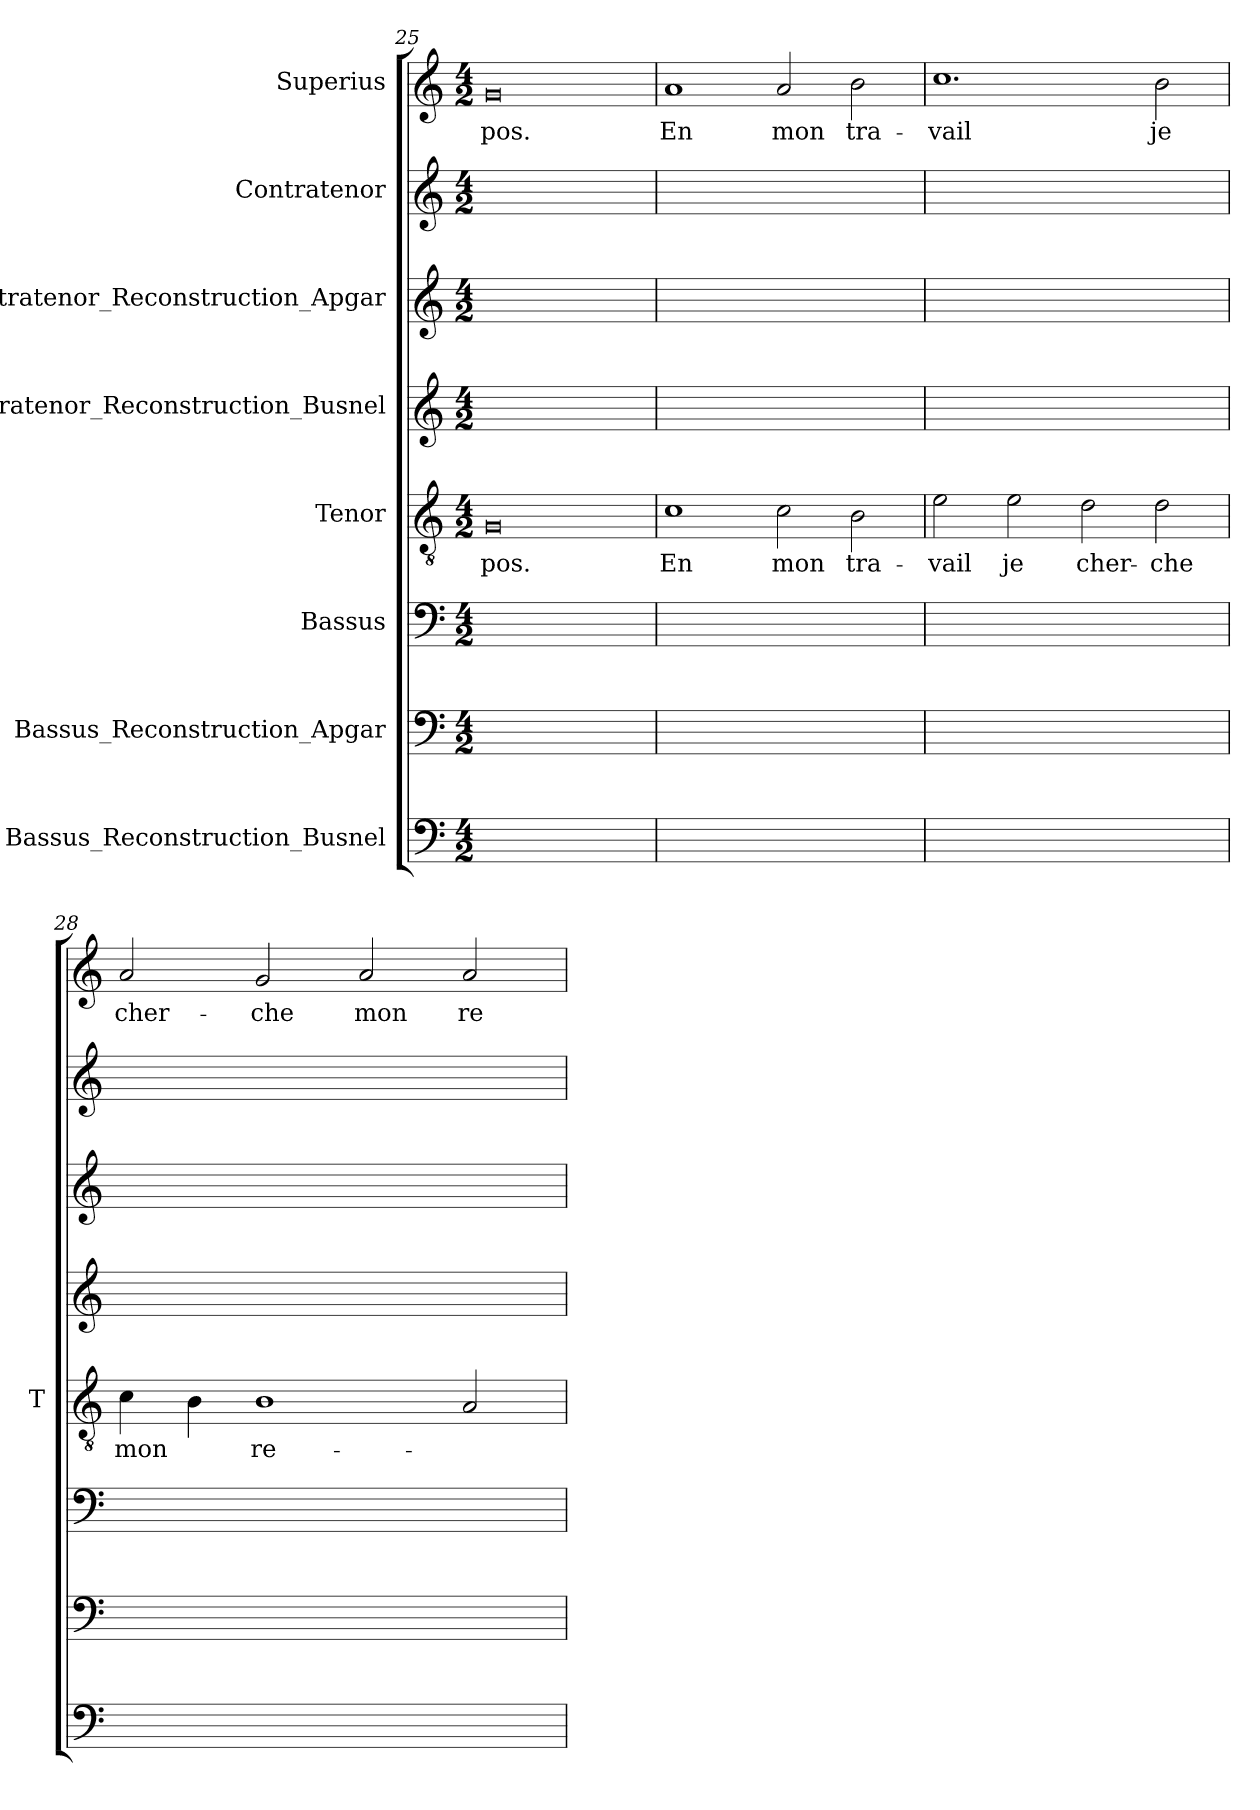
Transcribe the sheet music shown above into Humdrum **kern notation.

**kern	**kern	**kern	**kern	**text	**kern	**kern	**kern	**kern	**text
*part8	*part7	*part6	*part5	*part5	*part4	*part3	*part2	*part1	*part1
*staff8	*staff7	*staff6	*staff5	*staff5	*staff4	*staff3	*staff2	*staff1	*staff1
*I"Bassus_Reconstruction_Busnel	*I"Bassus_Reconstruction_Apgar	*I"Bassus	*I"Tenor	*	*I"Contratenor_Reconstruction_Busnel	*I"Contratenor_Reconstruction_Apgar	*I"Contratenor	*I"Superius	*
*	*	*	*I'T	*	*	*	*	*	*
*clefF4	*clefF4	*clefF4	*clefGv2	*	*clefG2	*clefG2	*clefG2	*clefG2	*
*k[]	*k[]	*k[]	*k[]	*	*k[]	*k[]	*k[]	*k[]	*
*M4/2	*M4/2	*M4/2	*M4/2	*	*M4/2	*M4/2	*M4/2	*M4/2	*
=25	=25	=25	=25	=25	=25	=25	=25	=25	=25
0ryy	0ryy	0ryy	0G	-pos.	0ryy	0ryy	0ryy	0g	-pos.
=26	=26	=26	=26	=26	=26	=26	=26	=26	=26
0ryy	0ryy	0ryy	1c	-En	0ryy	0ryy	0ryy	1a	-En
.	.	.	2c	-mon	.	.	.	2a	-mon
.	.	.	2B	tra-	.	.	.	2b	tra-
=27	=27	=27	=27	=27	=27	=27	=27	=27	=27
0ryy	0ryy	0ryy	2e	-vail	0ryy	0ryy	0ryy	1.cc	-vail
.	.	.	2e	-je	.	.	.	.	.
.	.	.	2d	cher-	.	.	.	.	.
.	.	.	2d	-che	.	.	.	2b	-je
=28	=28	=28	=28	=28	=28	=28	=28	=28	=28
0ryy	0ryy	0ryy	4c	-mon	0ryy	0ryy	0ryy	2a	cher-
.	.	.	4B	.	.	.	.	.	.
.	.	.	1B	re-	.	.	.	2g	-che
.	.	.	.	.	.	.	.	2a	-mon
.	.	.	2A	.	.	.	.	2a	re-
=	=	=	=	=	=	=	=	=	=
*-	*-	*-	*-	*-	*-	*-	*-	*-	*-
